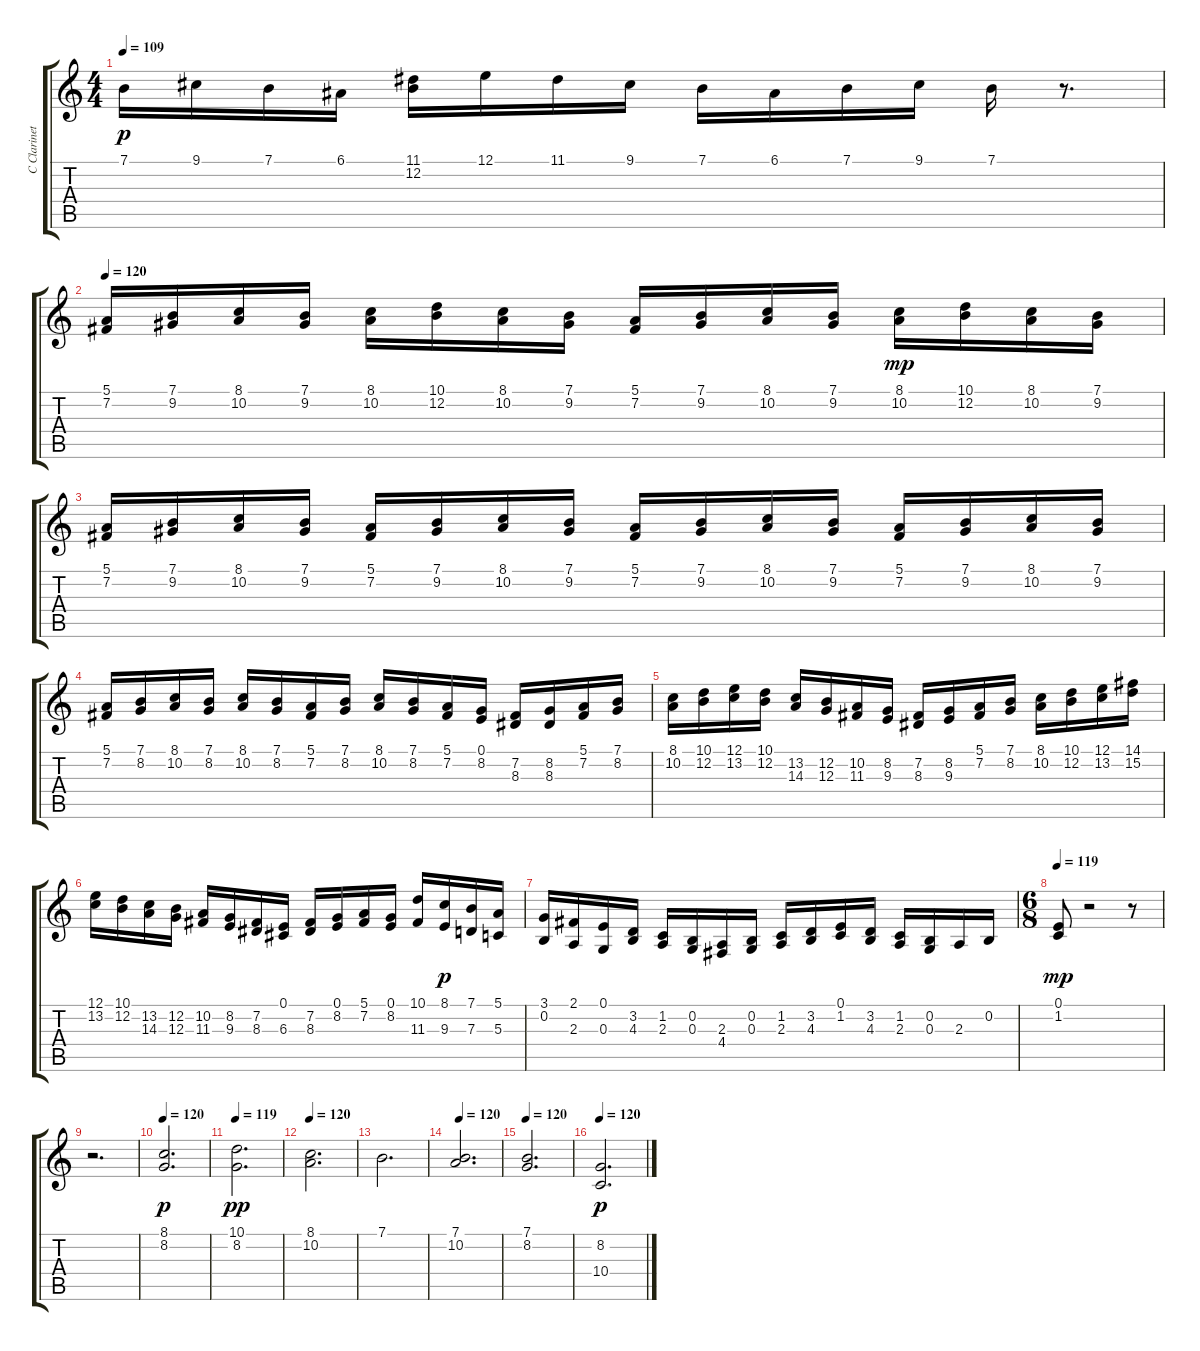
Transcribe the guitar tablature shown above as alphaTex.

\track ("C Clarinets" "C Clarinet") {instrument clarinet}
\staff {score tabs}
\tuning (E4 B3 G3 D3 A2 E2) {hide}
\ts (4 4)
\tempo 109
\clef g2
\ks c
7.1.16{dy p} 9.1.16 7.1.16 6.1.16 (11.1 12.2).16 12.1.16 11.1.16 9.1.16 7.1.16 6.1.16 7.1.16 9.1.16 7.1.16 r.8{d} |
\tempo 120
(5.1 7.2).16 (7.1 9.2).16 (8.1 10.2).16 (7.1 9.2).16 (8.1 10.2).16 (10.1 12.2).16 (8.1 10.2).16 (7.1 9.2).16 (5.1 7.2).16 (7.1 9.2).16 (8.1 10.2).16 (7.1 9.2).16 (8.1 10.2).16{dy mp} (10.1 12.2).16 (8.1 10.2).16 (7.1 9.2).16 |
(5.1 7.2).16 (7.1 9.2).16 (8.1 10.2).16 (7.1 9.2).16 (5.1 7.2).16 (7.1 9.2).16 (8.1 10.2).16 (7.1 9.2).16 (5.1 7.2).16 (7.1 9.2).16 (8.1 10.2).16 (7.1 9.2).16 (5.1 7.2).16 (7.1 9.2).16 (8.1 10.2).16 (7.1 9.2).16 |
(5.1 7.2).16 (7.1 8.2).16 (8.1 10.2).16 (7.1 8.2).16 (8.1 10.2).16 (7.1 8.2).16 (5.1 7.2).16 (7.1 8.2).16 (8.1 10.2).16 (7.1 8.2).16 (5.1 7.2).16 (0.1 8.2).16 (7.2 8.3).16 (8.2 8.3).16 (5.1 7.2).16 (7.1 8.2).16 |
(8.1 10.2).16 (10.1 12.2).16 (12.1 13.2).16 (10.1 12.2).16 (13.2 14.3).16 (12.2 12.3).16 (10.2 11.3).16 (8.2 9.3).16 (7.2 8.3).16 (8.2 9.3).16 (5.1 7.2).16 (7.1 8.2).16 (8.1 10.2).16 (10.1 12.2).16 (12.1 13.2).16 (14.1 15.2).16 |
(12.1 13.2).16 (10.1 12.2).16 (13.2 14.3).16 (12.2 12.3).16 (10.2 11.3).16 (8.2 9.3).16 (7.2 8.3).16 (0.1 6.3).16 (7.2 8.3).16 (0.1 8.2).16 (5.1 7.2).16 (0.1 8.2).16 (10.1 11.3).16 (8.1 9.3).16{dy p} (7.1 7.3).16 (5.1 5.3).16 |
(3.1 0.2).16 (2.1 2.3).16 (0.1 0.3).16 (3.2 4.3).16 (1.2 2.3).16 (0.2 0.3).16 (2.3 4.4).16 (0.2 0.3).16 (1.2 2.3).16 (3.2 4.3).16 (0.1 1.2).16 (3.2 4.3).16 (1.2 2.3).16 (0.2 0.3).16 2.3.16 0.2.16 |
\ts (6 8)
\tempo 119
(0.1 1.2).8{dy mp} r.2 r.8 |
r.2{d} |
\tempo 120
(8.1 8.2).2{d dy p} |
\tempo 119
(10.1 8.2).2{d dy pp} |
\tempo 120
(8.1 10.2).2{d} |
7.1.2{d} |
\tempo 120
(7.1 10.2).2{d} |
\tempo 120
(7.1 8.2).2{d} |
\tempo 120
(8.2 10.4).2{d dy p}
